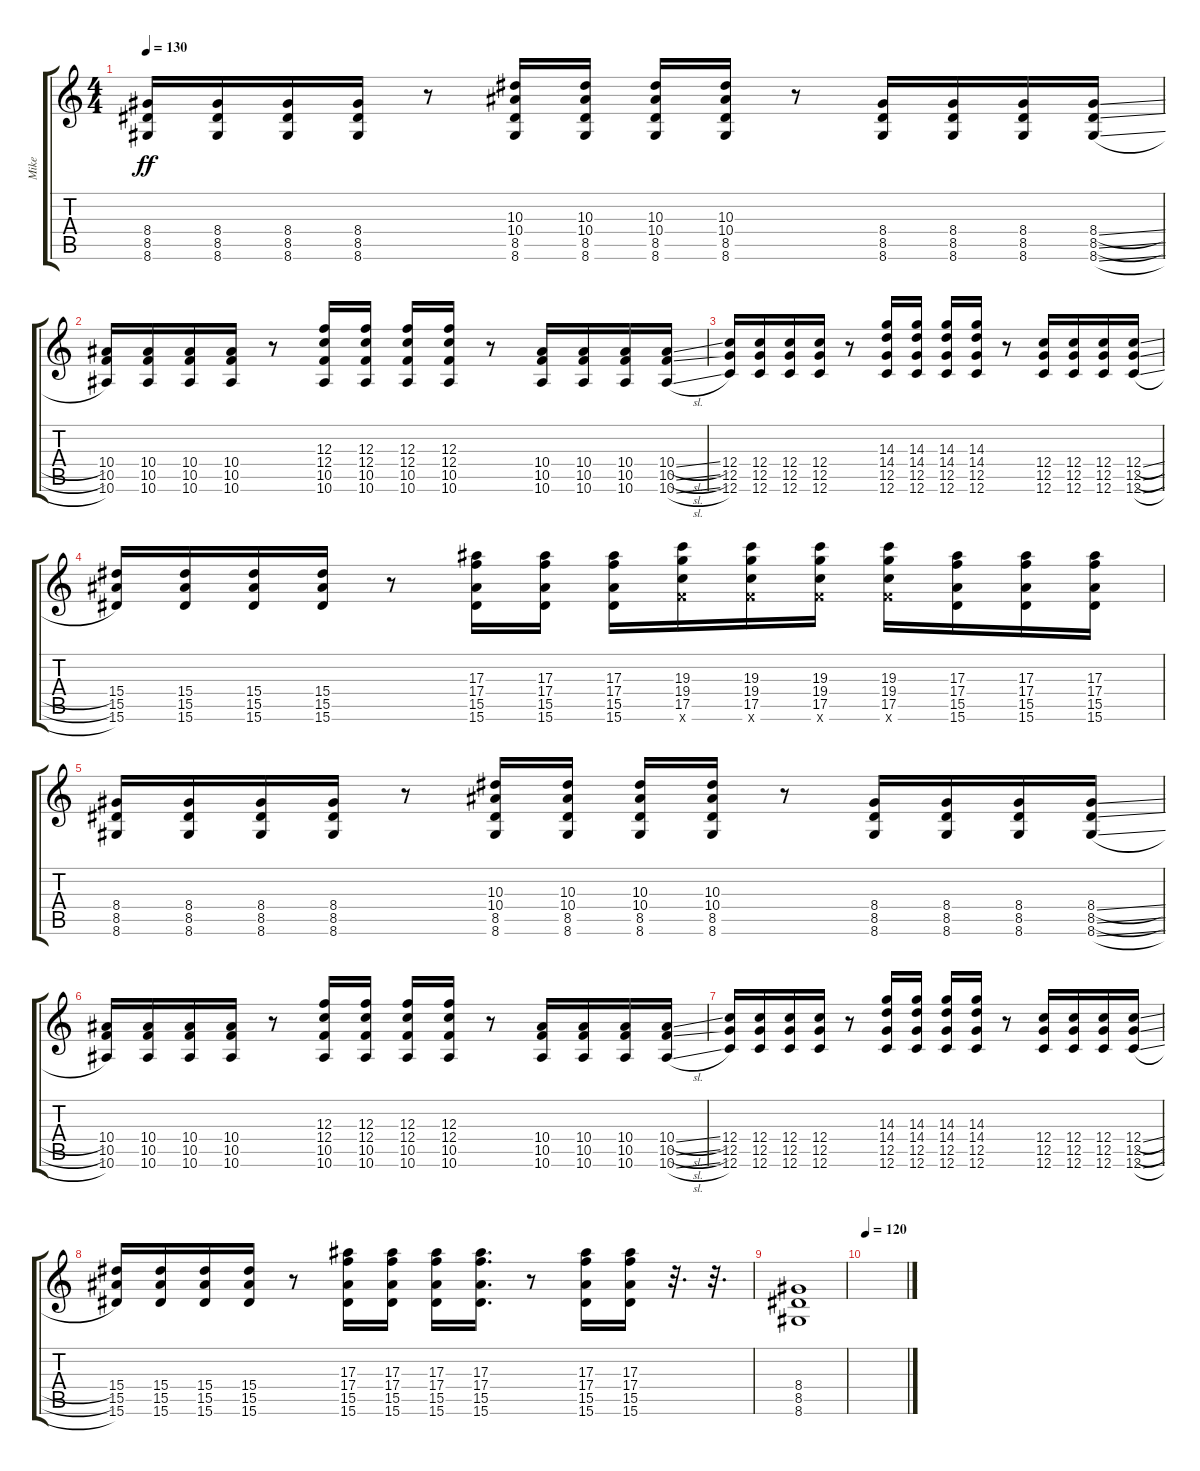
\track ("Mike" "Mike") {instrument distortionguitar}
\staff {score tabs}
\tuning (D4 A3 F3 C3 G2 C2) {hide}
\ts (4 4)
\tempo 130
\clef g2
\ks c
(8.4 8.5 8.6).16{dy ff} (8.4 8.5 8.6).16 (8.4 8.5 8.6).16 (8.4 8.5 8.6).16 r.8 (10.3 10.4 8.5 8.6).16 (10.3 10.4 8.5 8.6).16 (10.3 10.4 8.5 8.6).16 (10.3 10.4 8.5 8.6).16 r.8 (8.4 8.5 8.6).16 (8.4 8.5 8.6).16 (8.4 8.5 8.6).16 (8.4{sl} 8.5{sl} 8.6{sl}).16 |
(10.4 10.5 10.6).16 (10.4 10.5 10.6).16 (10.4 10.5 10.6).16 (10.4 10.5 10.6).16 r.8 (12.3 12.4 10.5 10.6).16 (12.3 12.4 10.5 10.6).16 (12.3 12.4 10.5 10.6).16 (12.3 12.4 10.5 10.6).16 r.8 (10.4 10.5 10.6).16 (10.4 10.5 10.6).16 (10.4 10.5 10.6).16 (10.4{sl} 10.5{sl} 10.6{sl}).16 |
(12.4 12.5 12.6).16 (12.4 12.5 12.6).16 (12.4 12.5 12.6).16 (12.4 12.5 12.6).16 r.8 (14.3 14.4 12.5 12.6).16 (14.3 14.4 12.5 12.6).16 (14.3 14.4 12.5 12.6).16 (14.3 14.4 12.5 12.6).16 r.8 (12.4 12.5 12.6).16 (12.4 12.5 12.6).16 (12.4 12.5 12.6).16 (12.4{sl} 12.5{sl} 12.6{sl}).16 |
(15.4 15.5 15.6).16 (15.4 15.5 15.6).16 (15.4 15.5 15.6).16 (15.4 15.5 15.6).16 r.8 (17.3 17.4 15.5 15.6).16 (17.3 17.4 15.5 15.6).16 (17.3 17.4 15.5 15.6).16 (19.3 19.4 17.5 17.6{x}).16 (19.3 19.4 17.5 17.6{x}).16 (19.3 19.4 17.5 17.6{x}).16 (19.3 19.4 17.5 17.6{x}).16 (17.3 17.4 15.5 15.6).16 (17.3 17.4 15.5 15.6).16 (17.3 17.4 15.5 15.6).16 |
(8.4 8.5 8.6).16 (8.4 8.5 8.6).16 (8.4 8.5 8.6).16 (8.4 8.5 8.6).16 r.8 (10.3 10.4 8.5 8.6).16 (10.3 10.4 8.5 8.6).16 (10.3 10.4 8.5 8.6).16 (10.3 10.4 8.5 8.6).16 r.8 (8.4 8.5 8.6).16 (8.4 8.5 8.6).16 (8.4 8.5 8.6).16 (8.4{sl} 8.5{sl} 8.6{sl}).16 |
(10.4 10.5 10.6).16 (10.4 10.5 10.6).16 (10.4 10.5 10.6).16 (10.4 10.5 10.6).16 r.8 (12.3 12.4 10.5 10.6).16 (12.3 12.4 10.5 10.6).16 (12.3 12.4 10.5 10.6).16 (12.3 12.4 10.5 10.6).16 r.8 (10.4 10.5 10.6).16 (10.4 10.5 10.6).16 (10.4 10.5 10.6).16 (10.4{sl} 10.5{sl} 10.6{sl}).16 |
(12.4 12.5 12.6).16 (12.4 12.5 12.6).16 (12.4 12.5 12.6).16 (12.4 12.5 12.6).16 r.8 (14.3 14.4 12.5 12.6).16 (14.3 14.4 12.5 12.6).16 (14.3 14.4 12.5 12.6).16 (14.3 14.4 12.5 12.6).16 r.8 (12.4 12.5 12.6).16 (12.4 12.5 12.6).16 (12.4 12.5 12.6).16 (12.4{sl} 12.5{sl} 12.6{sl}).16 |
(15.4 15.5 15.6).16 (15.4 15.5 15.6).16 (15.4 15.5 15.6).16 (15.4 15.5 15.6).16 r.8 (17.3 17.4 15.5 15.6).16 (17.3 17.4 15.5 15.6).16 (17.3 17.4 15.5 15.6).16 (17.3 17.4 15.5 15.6).16{d} r.8 (17.3 17.4 15.5 15.6).16 (17.3 17.4 15.5 15.6).16 r.32{d} r.32{d} |
(8.4 8.5 8.6).1 |
\tempo 120
